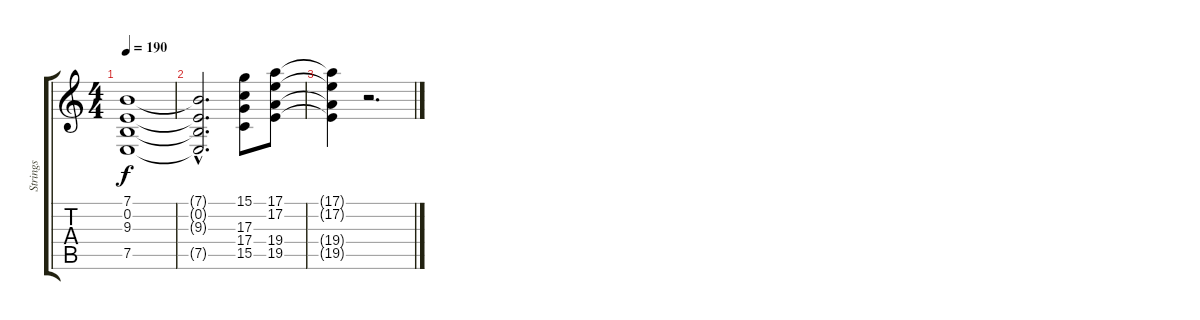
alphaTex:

\track ("Strings" "Strings") {instrument synthstrings1}
\staff {score tabs}
\tuning (E4 B3 G3 D3 A2 E2) {hide}
\ts (4 4)
\tempo 190
\clef g2
\ks c
(7.1{t} 0.2{t} 9.3{t} 7.5{t}).1{dy f} |
(7.1{hac t} 0.2{hac t} 9.3{hac t} 7.5{hac t}).2{d} (15.1 17.3 17.4 15.5).8 (17.1 17.2 19.4 19.5).8 |
(17.1{t} 17.2{t} 19.4{t} 19.5{t}).4 r.2{d}
